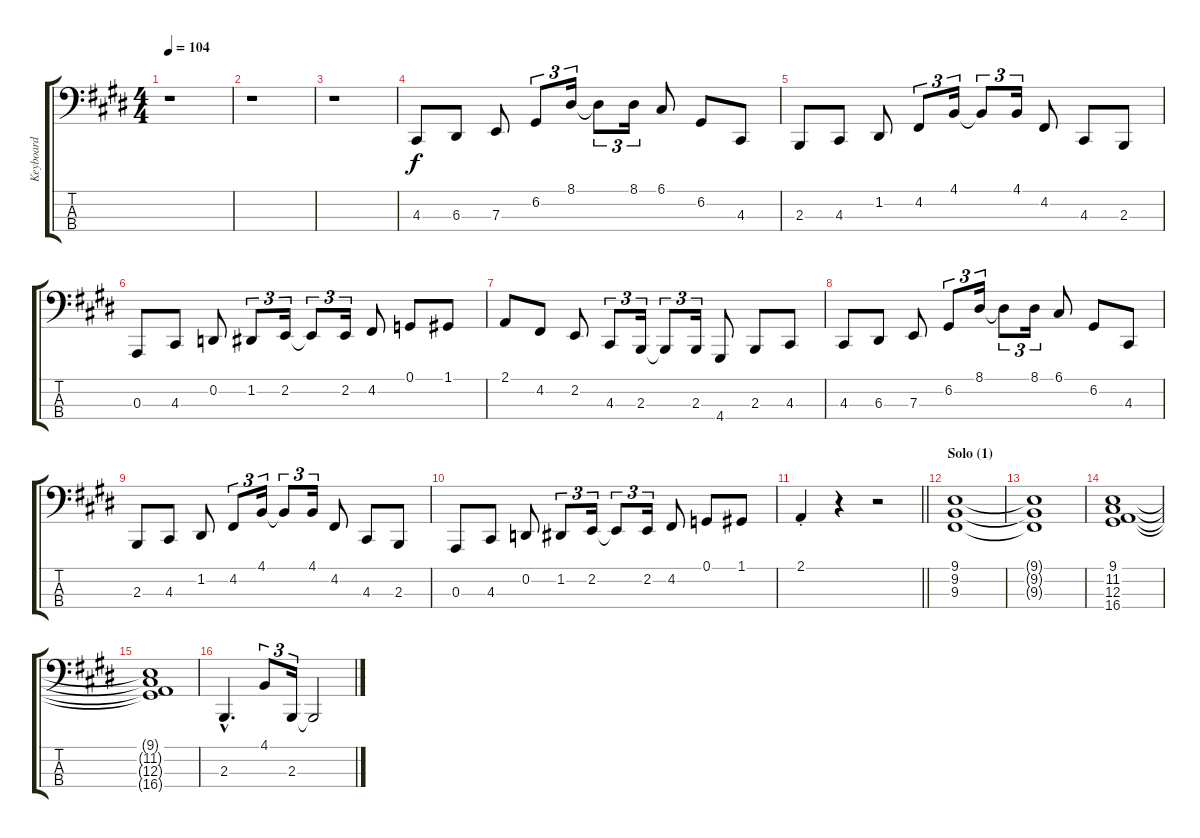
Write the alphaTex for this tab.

\track ("Keyboard" "Keyboard") {instrument drawbarorgan}
\staff {score tabs}
\tuning (G2 D2 A1 E1) {hide}
\ts (4 4)
\tempo 104
\clef f4
\ks c#minor
r.1{dy f} |
r.1 |
r.1 |
4.3.8 6.3.8 7.3.8 6.2.8{tu (3 2)} 8.1.16{tu (3 2)} 8.1{t}.8{tu (3 2)} 8.1.16{tu (3 2)} 6.1.8 6.2.8 4.3.8 |
2.3.8 4.3.8 1.2.8 4.2.8{tu (3 2)} 4.1.16{tu (3 2)} 4.1{t}.8{tu (3 2)} 4.1.16{tu (3 2)} 4.2.8 4.3.8 2.3.8 |
0.3.8 4.3.8 0.2.8 1.2.8{tu (3 2)} 2.2.16{tu (3 2)} 2.2{t}.8{tu (3 2)} 2.2.16{tu (3 2)} 4.2.8 0.1.8 1.1.8 |
2.1.8 4.2.8 2.2.8 4.3.8{tu (3 2)} 2.3.16{tu (3 2)} 2.3{t}.8{tu (3 2)} 2.3.16{tu (3 2)} 4.4.8 2.3.8 4.3.8 |
4.3.8 6.3.8 7.3.8 6.2.8{tu (3 2)} 8.1.16{tu (3 2)} 8.1{t}.8{tu (3 2)} 8.1.16{tu (3 2)} 6.1.8 6.2.8 4.3.8 |
2.3.8 4.3.8 1.2.8 4.2.8{tu (3 2)} 4.1.16{tu (3 2)} 4.1{t}.8{tu (3 2)} 4.1.16{tu (3 2)} 4.2.8 4.3.8 2.3.8 |
0.3.8 4.3.8 0.2.8 1.2.8{tu (3 2)} 2.2.16{tu (3 2)} 2.2{t}.8{tu (3 2)} 2.2.16{tu (3 2)} 4.2.8 0.1.8 1.1.8 |
\barLineRight lightlight
2.1{st}.4 r.4 r.2 |
\section ("" "Solo (1)")
(9.1 9.2 9.3).1 |
(9.1{t} 9.2{t} 9.3{t}).1 |
(9.1 11.2 12.3 16.4).1 |
(9.1{t} 11.2{t} 12.3{t} 16.4{t}).1 |
2.3{hac}.4{d} 4.1.8{tu (3 2)} 2.3.16{tu (3 2)} 2.3{t}.2
